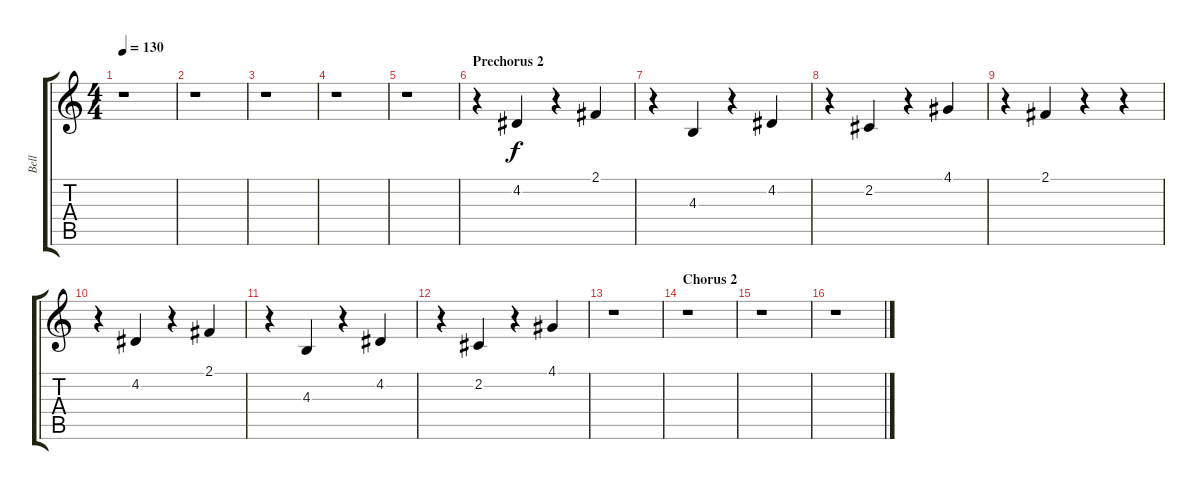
\track ("Bell" "Bell") {instrument pad1newage}
\staff {score tabs}
\tuning (E4 B3 G3 D3 A2 E2) {hide}
\ts (4 4)
\tempo 130
\clef g2
\ks c
r.1{dy f} |
r.1 |
r.1 |
r.1 |
r.1 |
\section ("" "Prechorus 2")
r.4 4.2.4 r.4 2.1.4 |
r.4 4.3.4 r.4 4.2.4 |
r.4 2.2.4 r.4 4.1.4 |
r.4 2.1.4 r.4 r.4 |
r.4 4.2.4 r.4 2.1.4 |
r.4 4.3.4 r.4 4.2.4 |
r.4 2.2.4 r.4 4.1.4 |
r.1 |
\section ("" "Chorus 2")
r.1 |
r.1 |
r.1
